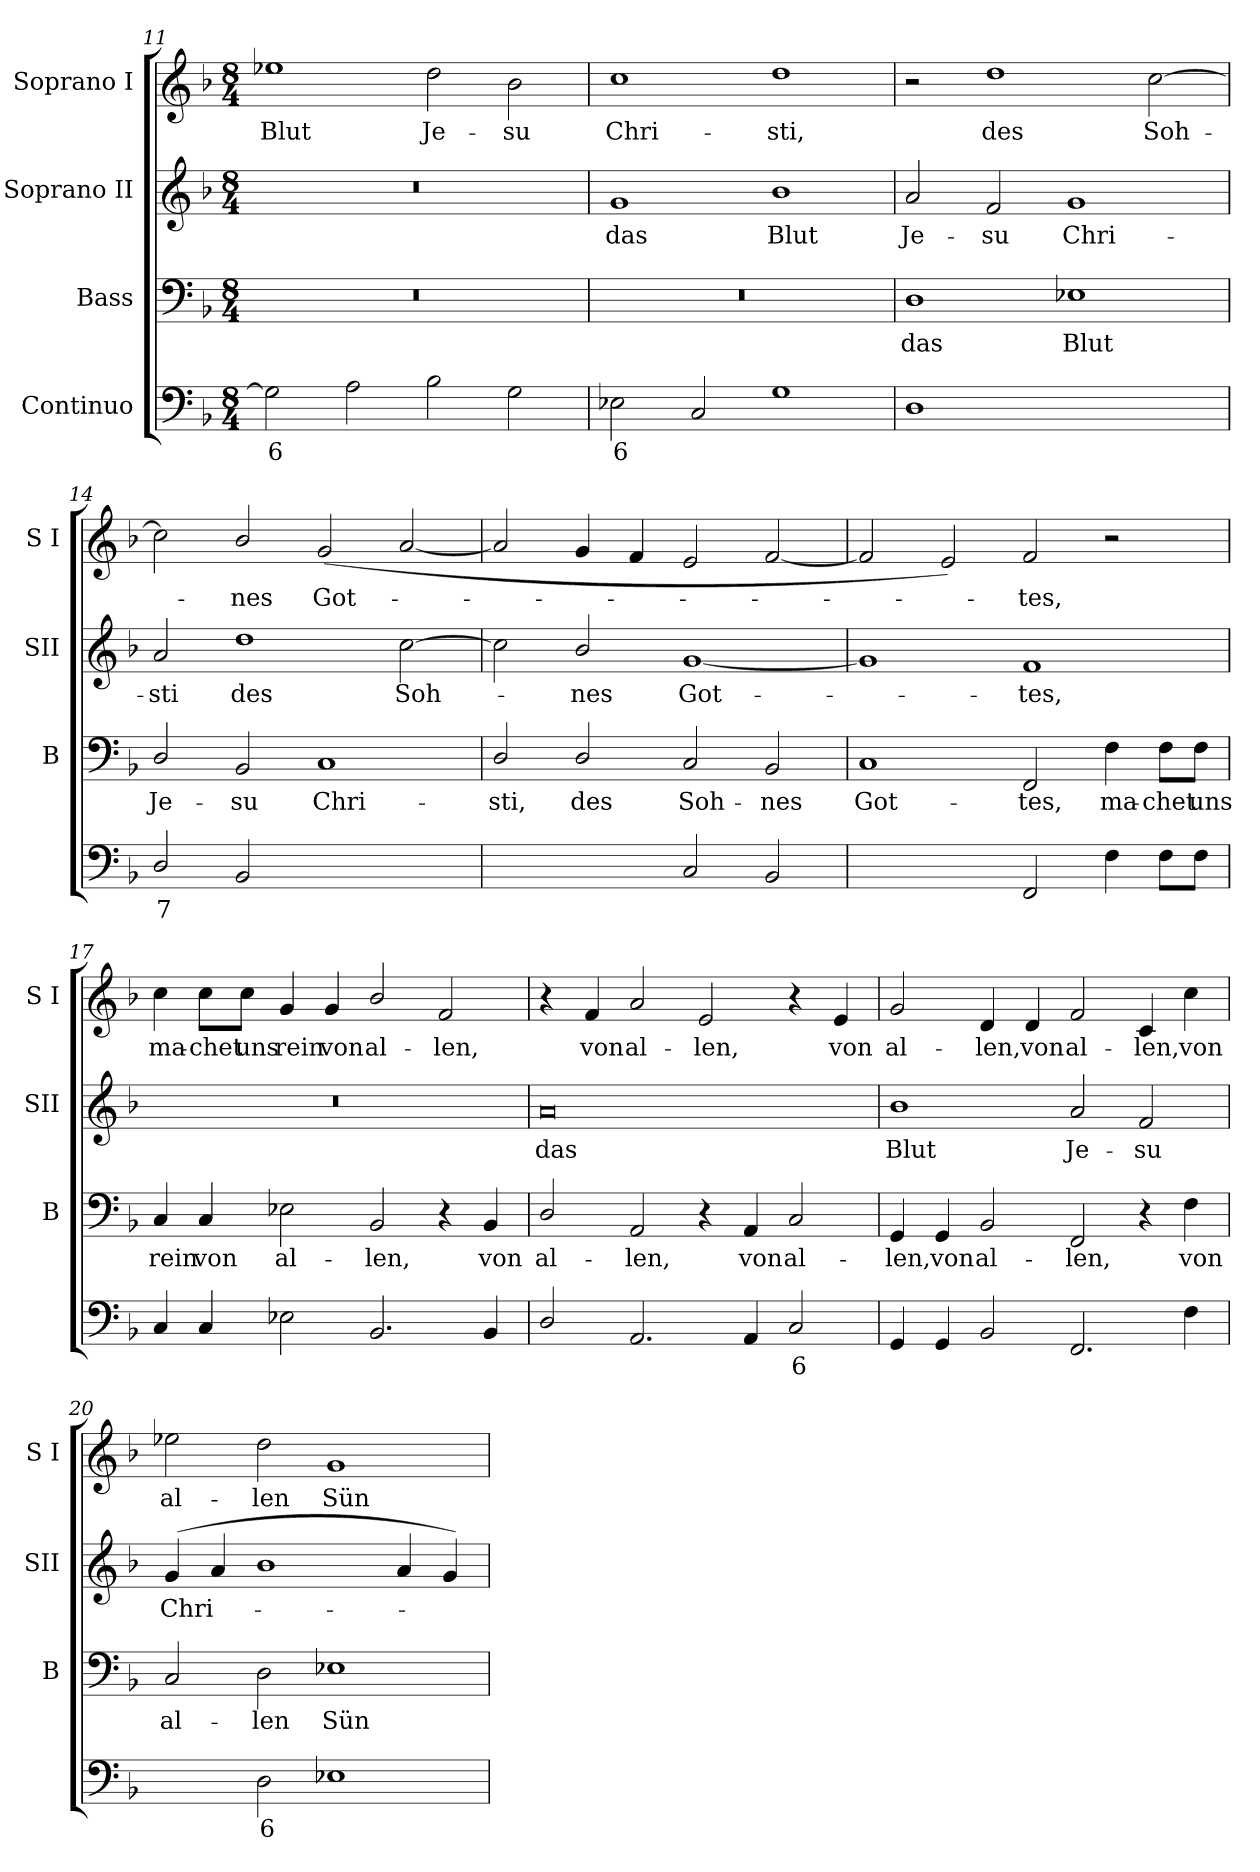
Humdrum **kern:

**kern	**text	**kern	**text	**kern	**text	**kern	**text
*part4	*part4	*part3	*part3	*part2	*part2	*part1	*part1
*staff4	*staff4	*staff3	*staff3	*staff2	*staff2	*staff1	*staff1
*I"Continuo	*	*I"Bass	*	*I"Soprano II	*	*I"Soprano I	*
*	*	*I'B	*	*I'SII	*	*I'S I	*
*clefF4	*	*clefF4	*	*clefG2	*	*clefG2	*
*k[b-]	*	*k[b-]	*	*k[b-]	*	*k[b-]	*
*F:	*	*F:	*	*F:	*	*F:	*
*M8/4	*	*M8/4	*	*M8/4	*	*M8/4	*
=11	=11	=11	=11	=11	=11	=11	=11
!	!LO:LY:b	!	!	!	!	!	!LO:LY:b
2G]	6	0r	.	0r	.	1ee-X	Blut
2A	.	.	.	.	.	.	.
!	!	!	!	!	!	!	!LO:LY:b
2B-	.	.	.	.	.	2dd	Je-
!	!	!	!	!	!	!	!LO:LY:b
2G	.	.	.	.	.	2b-	-su
=12	=12	=12	=12	=12	=12	=12	=12
!	!LO:LY:b	!	!	!	!LO:LY:b	!	!LO:LY:b
2E-X	6	0r	.	1g	das	1cc	Chri-
2C	.	.	.	.	.	.	.
!	!	!	!	!	!LO:LY:b	!	!LO:LY:b
1G	.	.	.	1b-	Blut	1dd	-sti,
=13	=13	=13	=13	=13	=13	=13	=13
!	!	!	!LO:LY:b	!	!LO:LY:b	!	!
1D	.	1D	das	2a	Je-	2r	.
!	!	!	!	!	!LO:LY:b	!	!LO:LY:b
.	.	.	.	2f	-su	1dd	des
!	!LO:LY:b	!	!LO:LY:b	!	!LO:LY:b	!	!
[2E-Xyy	7	1E-X	Blut	1g	Chri-	.	.
!	!LO:LY:b	!	!	!	!	!	!LO:LY:b
2E-yy]	6	.	.	.	.	[2cc	Soh-
=14	=14	=14	=14	=14	=14	=14	=14
!	!LO:LY:b	!	!LO:LY:b	!	!LO:LY:b	!	!
2D/	7	2D/	Je-	2a	-sti	2cc]	.
!	!	!	!LO:LY:b	!	!LO:LY:b	!	!LO:LY:b
2BB-	.	2BB-	-su	1dd	des	2b-/	nes
!	!LO:LY:b	!	!LO:LY:b	!	!	!	!LO:LY:b
[2Cyy	9	1C	Chri-	.	.	(<2g	Got-
!	!LO:LY:b	!	!	!	!LO:LY:b	!	!
2Cyy]	6	.	.	[2cc	Soh-	[2a	.
=15	=15	=15	=15	=15	=15	=15	=15
!	!LO:LY:b	!	!LO:LY:b	!	!	!	!
[2Dyy	7	2D/	-sti,	2cc]	.	2a]	.
!	!LO:LY:b	!	!LO:LY:b	!	!LO:LY:b	!	!
2Dyy]	6	2D/	des	2b-/	nes	4g	.
.	.	.	.	.	.	4f	.
!	!	!	!LO:LY:b	!	!LO:LY:b	!	!
2C	.	2C	Soh-	[1g	Got-	2e	.
!	!	!	!LO:LY:b	!	!	!	!
2BB-	.	2BB-	-nes	.	.	[2f	.
=16	=16	=16	=16	=16	=16	=16	=16
!	!LO:LY:b	!	!LO:LY:b	!	!	!	!
[2Cyy	4	1C	Got-	1g]	.	2f]	.
!	!LO:LY:b	!	!	!	!	!	!
2Cyy]	3	.	.	.	.	2e)	.
!	!	!	!LO:LY:b	!	!LO:LY:b	!	!LO:LY:b
2FF	.	2FF	-tes,	1f	tes,	2f	tes,
!	!	!	!LO:LY:b	!	!	!	!
4F	.	4F	ma-	.	.	2r	.
!	!	!	!LO:LY:b	!	!	!	!
8FL	.	8F\L	-chet	.	.	.	.
!	!	!	!LO:LY:b	!	!	!	!
8FJ	.	8F\J	uns	.	.	.	.
!!LO:LB:g=z
=17	=17	=17	=17	=17	=17	=17	=17
!	!	!	!LO:LY:b	!	!	!	!LO:LY:b
4C	.	4C	rein	0r	.	4cc	ma-
!	!	!	!LO:LY:b	!	!	!	!LO:LY:b
4C	.	4C	von	.	.	8cc\L	-chet
!	!	!	!	!	!	!	!LO:LY:b
.	.	.	.	.	.	8cc\J	uns
!	!	!	!LO:LY:b	!	!	!	!LO:LY:b
2E-X	.	2E-X	al-	.	.	4g	rein
!	!	!	!	!	!	!	!LO:LY:b
.	.	.	.	.	.	4g	von
!	!	!	!LO:LY:b	!	!	!	!LO:LY:b
2.BB-	.	2BB-	-len,	.	.	2b-/	al-
!	!	!	!	!	!	!	!LO:LY:b
.	.	4r	.	.	.	2f	-len,
!	!	!	!LO:LY:b	!	!	!	!
4BB-	.	4BB-	von	.	.	.	.
=18	=18	=18	=18	=18	=18	=18	=18
!	!	!	!LO:LY:b	!	!LO:LY:b	!	!
2D/	.	2D/	al-	0a	das	4r	.
!	!	!	!	!	!	!	!LO:LY:b
.	.	.	.	.	.	4f	von
!	!	!	!LO:LY:b	!	!	!	!LO:LY:b
2.AA	.	2AA	-len,	.	.	2a	al-
!	!	!	!	!	!	!	!LO:LY:b
.	.	4r	.	.	.	2e	-len,
!	!	!	!LO:LY:b	!	!	!	!
4AA	.	4AA	von	.	.	.	.
!	!LO:LY:b	!	!LO:LY:b	!	!	!	!
2C	6	2C	al-	.	.	4r	.
!	!	!	!	!	!	!	!LO:LY:b
.	.	.	.	.	.	4e	von
=19	=19	=19	=19	=19	=19	=19	=19
!	!	!	!LO:LY:b	!	!LO:LY:b	!	!LO:LY:b
4GG	.	4GG	-len,	1b-	Blut	2g	al-
!	!	!	!LO:LY:b	!	!	!	!
4GG	.	4GG	von	.	.	.	.
!	!	!	!LO:LY:b	!	!	!	!LO:LY:b
2BB-	.	2BB-	al-	.	.	4d	-len,
!	!	!	!	!	!	!	!LO:LY:b
.	.	.	.	.	.	4d	von
!	!	!	!LO:LY:b	!	!LO:LY:b	!	!LO:LY:b
2.FF	.	2FF	-len,	2a	Je-	2f	al-
!	!	!	!	!	!LO:LY:b	!	!LO:LY:b
.	.	4r	.	2f	-su	4c	-len,
!	!	!	!LO:LY:b	!	!	!	!LO:LY:b
4F	.	4F	von	.	.	4cc	von
=20	=20	=20	=20	=20	=20	=20	=20
!	!LO:LY:b	!	!LO:LY:b	!	!LO:LY:b	!	!LO:LY:b
[4Cyy	5	2C	al-	(<4g	Chri-	2ee-X	al-
!	!LO:LY:b	!	!	!	!	!	!
4Cyy]	6	.	.	4a	.	.	.
!	!LO:LY:b	!	!LO:LY:b	!	!	!	!LO:LY:b
2D	6	2D	-len	1b-	.	2dd	-len
!	!	!	!LO:LY:b	!	!	!	!LO:LY:b
1E-X	.	1E-X	Sün-	.	.	1g	Sün-
.	.	.	.	4a	.	.	.
.	.	.	.	4g)	.	.	.
=	=	=	=	=	=	=	=
*-	*-	*-	*-	*-	*-	*-	*-
